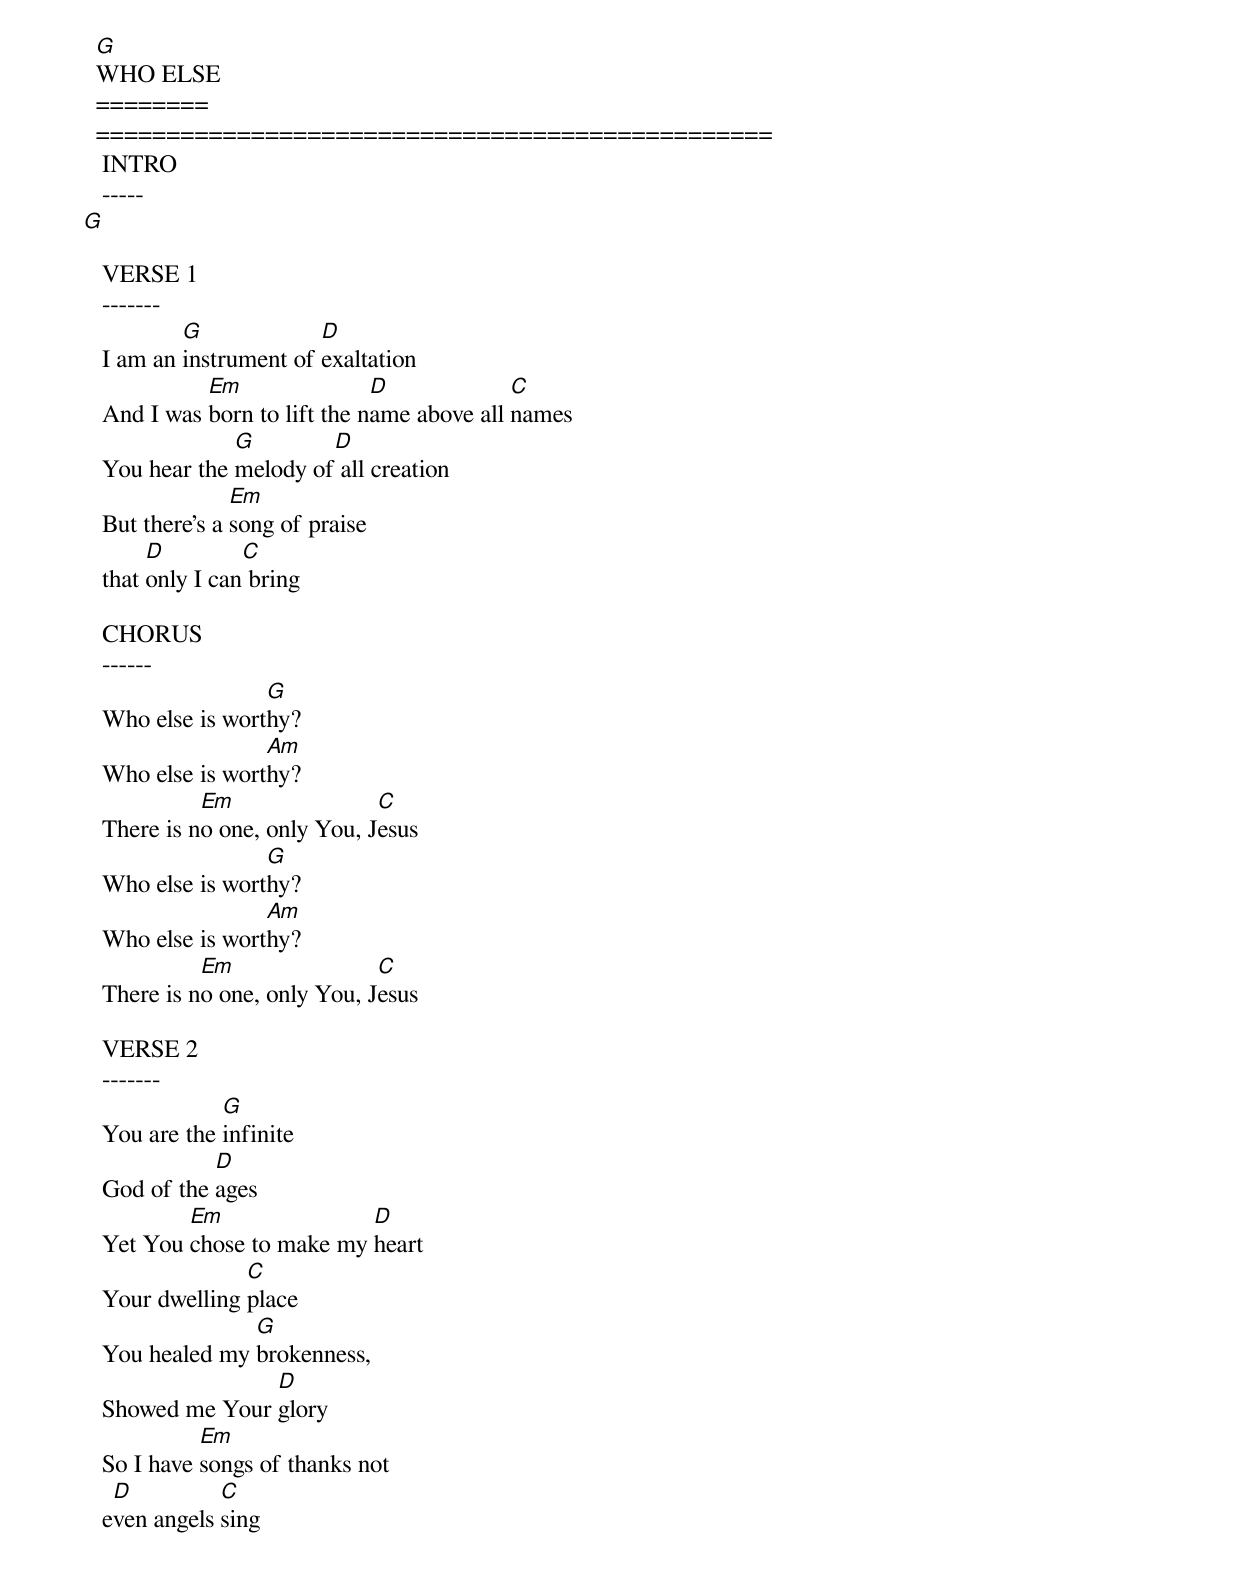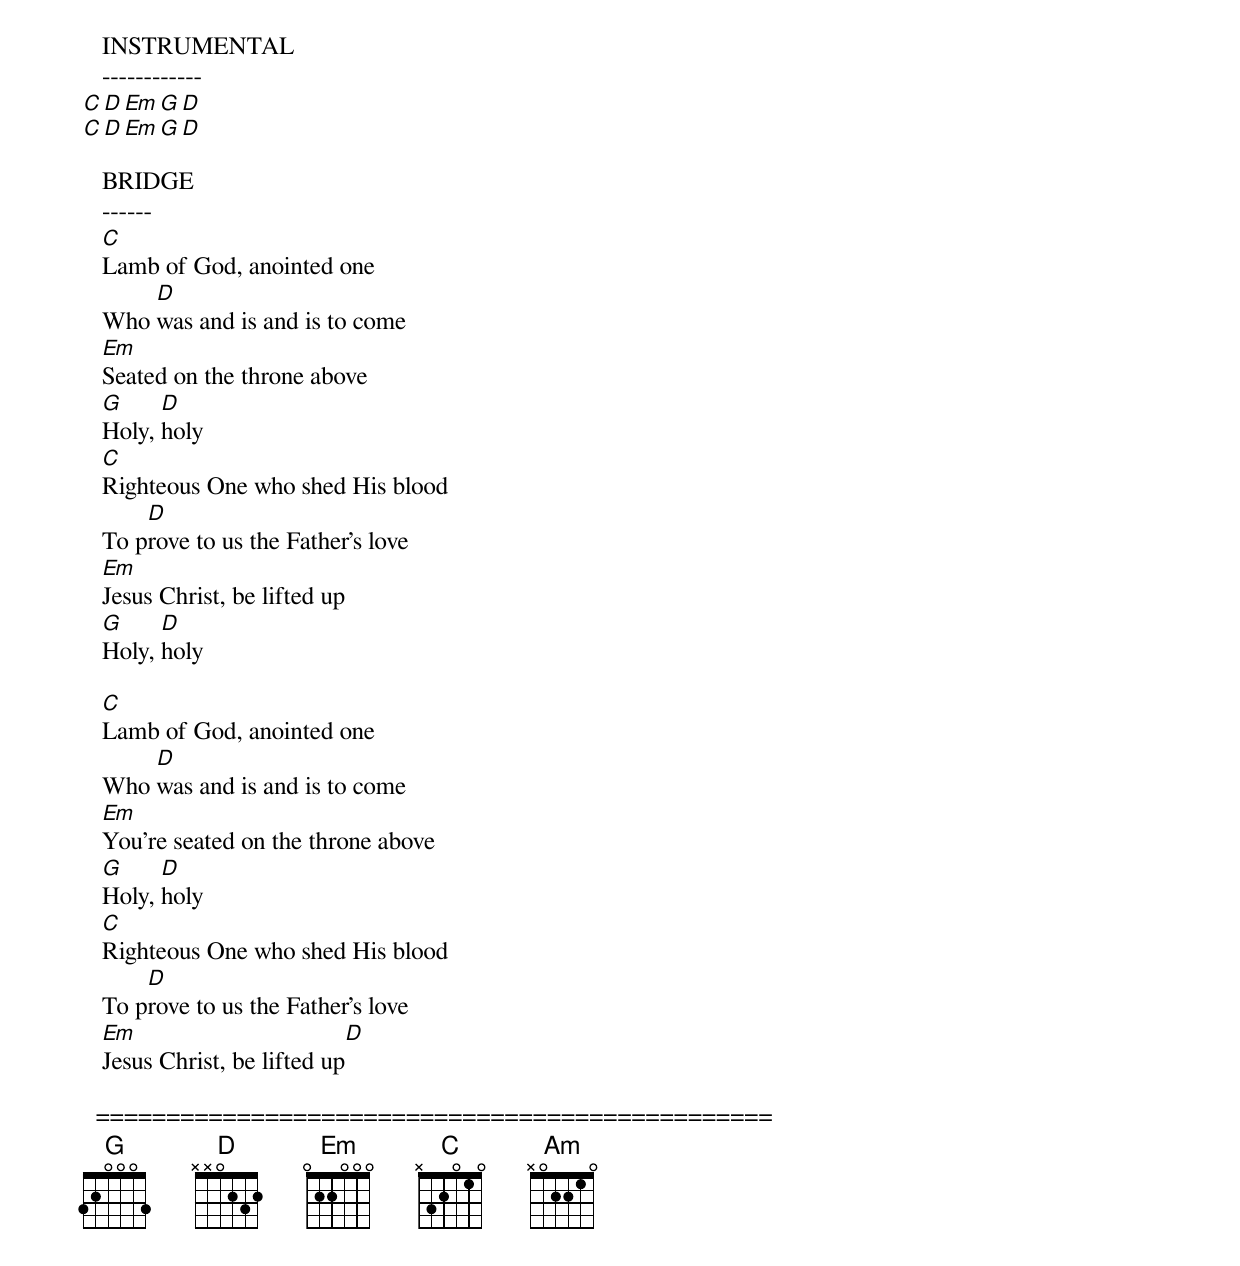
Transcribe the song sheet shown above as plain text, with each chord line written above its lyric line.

  G
  WHO ELSE
  ========
  ================================================
   INTRO
   -----
   G

   VERSE 1
   -------
           G             D
   I am an instrument of exaltation
             Em                D             C
   And I was born to lift the name above all names
                G        D
   You hear the melody of all creation
                 Em
   But there's a song of praise
        D         C
   that only I can bring

   CHORUS
   ------
                   G
   Who else is worthy?
                   Am
   Who else is worthy?
             Em                C
   There is no one, only You, Jesus
                   G
   Who else is worthy?
                   Am
   Who else is worthy?
             Em                C
   There is no one, only You, Jesus

   VERSE 2
   -------
               G
   You are the infinite
              D
   God of the ages
           Em               D
   Yet You chose to make my heart
                 C
   Your dwelling place
                 G
   You healed my brokenness,
                  D
   Showed me Your glory
             Em
   So I have songs of thanks not
    D          C
   even angels sing

   INSTRUMENTAL
   ------------
   C  D  Em  G  D
   C  D  Em  G  D

   BRIDGE
   ------
   C
   Lamb of God, anointed one
       D
   Who was and is and is to come
   Em
   Seated on the throne above
   G     D
   Holy, holy
   C
   Righteous One who shed His blood
       D
   To prove to us the Father's love
   Em
   Jesus Christ, be lifted up
   G     D
   Holy, holy

   C
   Lamb of God, anointed one
       D
   Who was and is and is to come
   Em
   You're seated on the throne above
   G     D
   Holy, holy
   C
   Righteous One who shed His blood
       D
   To prove to us the Father's love
   Em                         D
   Jesus Christ, be lifted up

  ================================================
